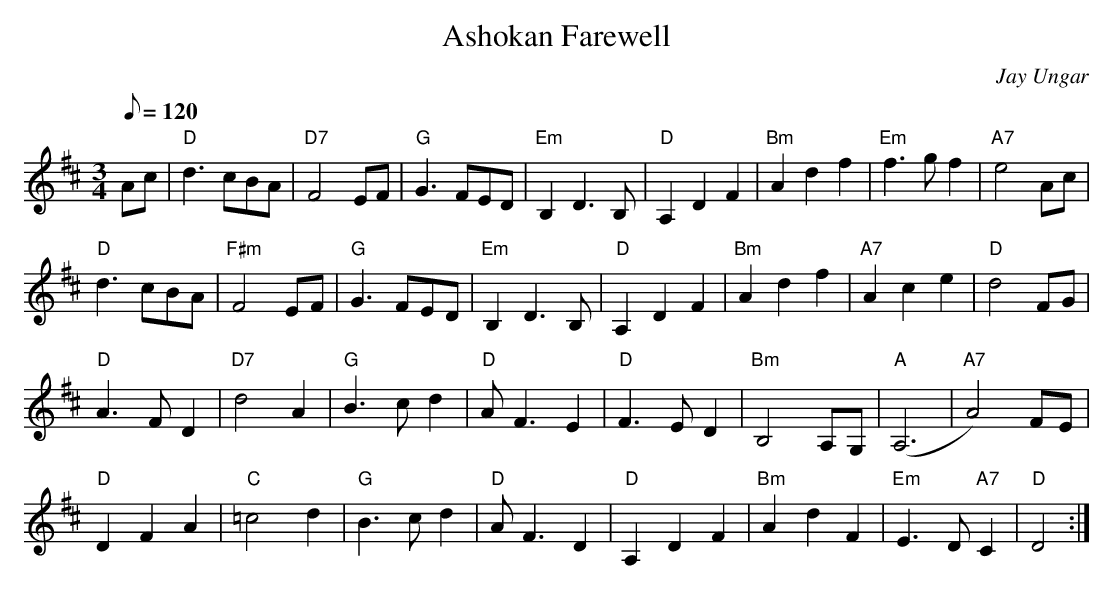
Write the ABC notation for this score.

X:1
T: Ashokan Farewell
C: Jay Ungar
M: 3/4
L: 1/8
Q: 120
K: Dmaj
Ac |\
"D" d3 cBA | "D7" F4 EF | "G" G3 FED | "Em" B,2 D3 B, |\
"D" A,2 D2 F2 | "Bm" A2 d2 f2 | "Em" f3 g f2 | "A7" e4 Ac |
"D" d3 cBA | "F#m" F4 EF | "G" G3 FED | "Em" B,2 D3 B, |\
"D" A,2 D2 F2 | "Bm" A2 d2 f2 | "A7" A2 c2 e2 | "D" d4 FG |
"D" A3 F D2 | "D7" d4 A2 | "G" B3 c d2 | "D" A F3 E2 |\
"D" F3 E D2 | "Bm" B,4 A,G, | "A" (A,6 | "A7" A4) FE |
"D" D2 F2 A2 | "C" =c4 d2 | "G" B3 c d2 | "D" A F3 D2 |\
"D" A,2 D2 F2| "Bm" A2 d2 F2 | "Em" E3 D "A7" C2 | "D" D4 :|
